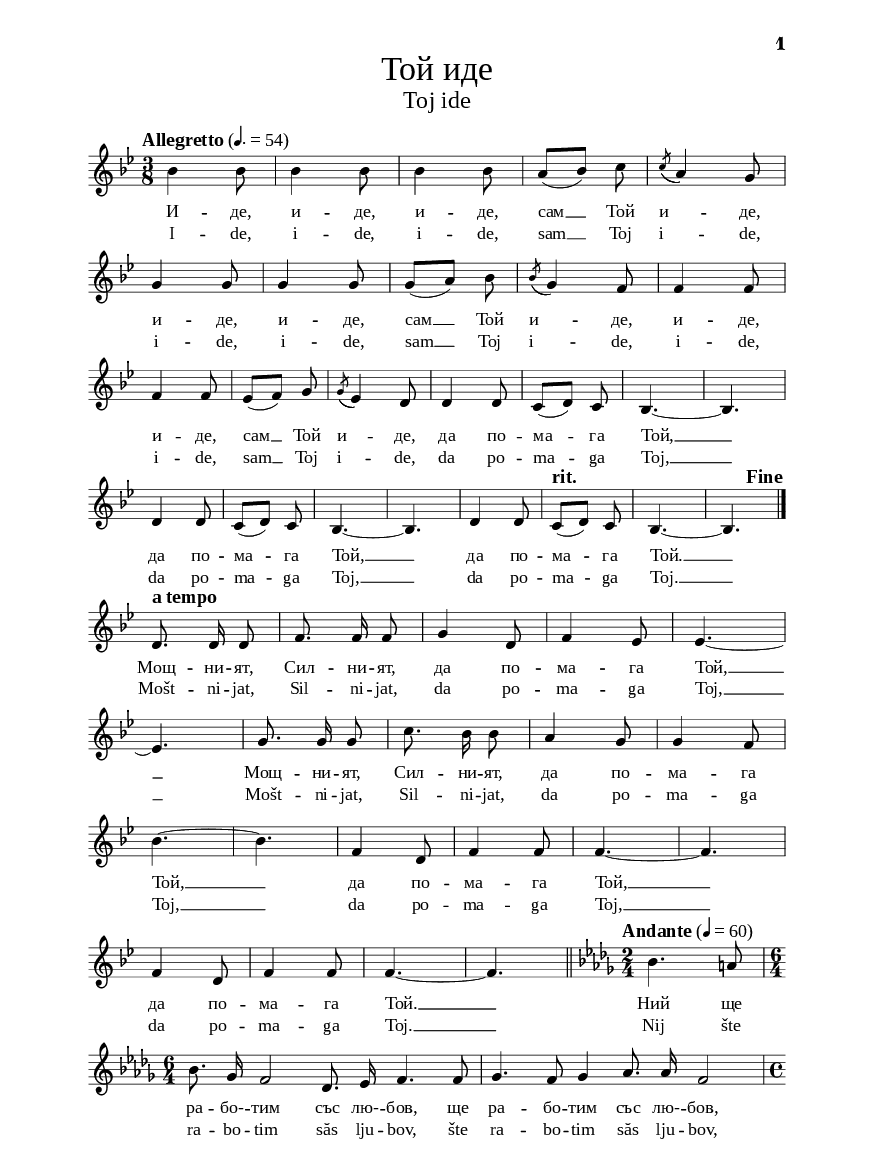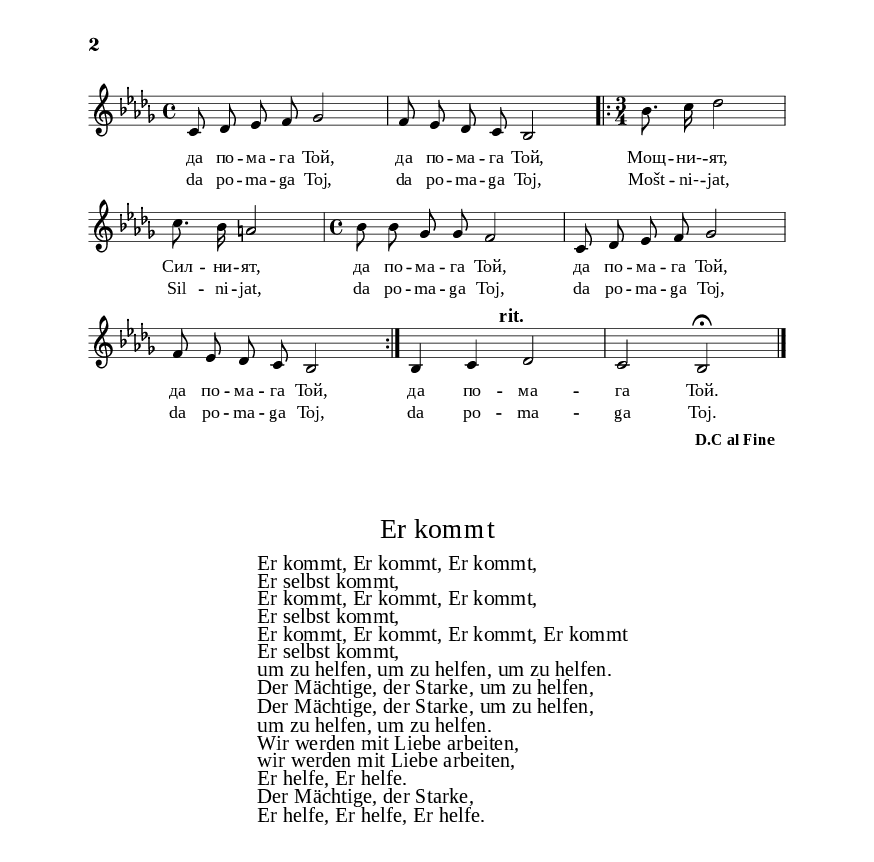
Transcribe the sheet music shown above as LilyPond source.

\version "2.24.3"

% include paper part and global functions
\include "include/globals.ily"

\bookpart {
  \label #'ref114
  \tocItem \markup "Той иде – Toj ide"
  \include "include/bookpart-paper.ily"
  \score {
    \include "include/score-layout.ily"


    \new Voice \absolute {
      \clef treble
      \key bes \major
      \time 3/8
      \tempoFunc "Allegretto" 4. "54"
      \autoBeamOff

      bes'4 bes'8 | bes'4 bes'8 |  bes'4 bes'8 |  a'8 ([ bes'8] )  c''8 \noBeam | \acciaccatura { c''8 ( } a'4 ) g'8 | \break

      g'4 g'8 | g'4 g'8 | g'8 ([ a'8] ) bes'8 \noBeam|  \acciaccatura { bes'8 ( } g'4 ) f'8 | f'4 f'8 | \break


      f'4 f'8 | es'8 ( [f'8 ]) g'8 \noBeam | \acciaccatura { g'8 ( } es'4 ) d'8 |  d'4 d'8 | c'8 ([ d'8 ]) c'8 \noBeam | bes4. ~ | bes4. \break


      | d'4 d'8 | c'8 ( [d'8] ) c'8 \noBeam | bes4. ~ | bes4. |  d'4 d'8 | \tempo "rit." c'8 [( d'8 )] \noBeam c'8 | bes4. ~ |
      \tempo "     Fine" bes4. \bar "|." \break

      \tempo "a tempo" d'8. \noBeam d'16 \noBeam d'8 |  f'8.\noBeam f'16 \noBeam f'8 | g'4 d'8 | f'4 es'8 |  es'4. ~ | \break

      es'4. | g'8.\noBeam g'16 \noBeam g'8 | c''8. \noBeam bes'16 \noBeam  bes'8 | a'4 g'8 | g'4 f'8 | \break

      bes'4. ~ | bes'4. | f'4 d'8 | f'4 f'8 | f'4. ~ | f'4. |  \break

      f'4 d'8 |f'4  f'8 | f'4. ~ |  f'4. \bar "||" \key bes \minor \time 2/4 |

      \tempoFunc "Andante" 4 "60"

      bes'4. a'8 | \break

      \time 6/4 \autoBeamOff bes'8. ges'16 f'2 des'8. es'16 f'4. f'8 |  ges'4. f'8 ges'4 as'8. as'16 f'2 |  \break

      \time 4/4  c'8 des'8 es'8 f'8 ges'2 | f'8 es'8 des'8 c'8 bes2 | \time 3/4  \bar ".|:"
      bes'8. c''16 des''2 | \break

      c''8. bes'16 a'2 | \time 4/4  bes'8 bes'8 ges'8 ges'8 f'2 | c'8 des'8 es'8 f'8 ges'2 | \break

      f'8 es'8 des'8 c'8 bes2 |
      \bar ":|." bes4 \tempo "       rit." c'4 des'2 | c'2  bes2 \fermata
      \bar "|."
    }

    \addlyrics {
      И  --  де,   и
      --  де,   и  --  де,   сам __   Той   и -- де,   и  --  де,   и  --  де,
      сам __   Той   и -- де,   и  --  де,   и  --  де,   сам __   Той  и -- де,   да
      по  --  ма  --  га   Той, __   да   по  --  ма  --  га   Той, __   да
      по  --  ма  --  га   Той. __    Мощ  --  ни  --  ят,   Сил  --  ни  --
      ят,   да   по  --  ма  --  га   Той, __  Мощ  --  ни  --  ят,
      Сил  --  ни  --  ят,   да   по  --  ма  --  га   Той, __    да   по  --
      ма  --  га   Той, __    да   по  --  ма  --  га   Той. __   Ний   ще   ра
      --  "бо-"  --  тим   със   "лю-"  --  бов,   ще   ра  --  бо  --  тим
      със   "лю-"  --  бов,   да   по  --  ма  --  га   Той,   да   по  --
      ма  --  га    Той,   Мощ  --  "ни-"  --  ят,   Сил  --  ни  --
      ят,   да   по  --  ма  --  га   Той,   да   по  --  ма  --  га
      Той,   да   по  --  ма  --  га   Той,   да   по  --  ма  --  га
      Той.
    }
    \addlyrics {
      I  --  de,   i
      --  de,   i  --  de,   sam __   Toj   i -- de,   i  --  de,   i  --  de,
      sam __   Toj   i -- de,   i  --  de,   i  --  de,   sam __   Toj  i -- de,   da
      po  --  ma  --  ga   Toj, __   da   po  --  ma  --  ga   Toj, __   da
      po  --  ma  --  ga   Toj. __    Mošt  --  ni  --  jat,   Sil  --  ni  --
      jat,   da   po  --  ma  --  ga   Toj, __  Mošt  --  ni  --  jat,
      Sil  --  ni  --  jat,   da   po  --  ma  --  ga   Toj, __    da   po  --
      ma  --  ga   Toj, __    da   po  --  ma  --  ga   Toj. __   Nij   šte   ra
      --  bo  --  tim   săs   lju  --  bov,   šte   ra  --  bo  --  tim
      săs   lju  --  bov,   da   po  --  ma  --  ga   Toj,   da   po  --
      ma  --  ga    Toj,   Mošt  --  "ni-"  --  jat,   Sil  --  ni  --
      jat,   da   po  --  ma  --  ga   Toj,   da   po  --  ma  --  ga
      Toj,   da   po  --  ma  --  ga   Toj,   da   po  --  ma  --  ga
      Toj.
    }
    \header {
      title = \titleFunc "Той иде" "Toj ide"
    }

    \midi{}
  } % score

  \markup \empty-one
  \markup \dc-one "D.C al Fine"



  % include foreign translation(s) of the song

  \markup \vspace #3

  \version "2.24.4"

\markup \fill-line { \fontsize #deTitleFontSize "Er kommt" }
\markup \null
\markup \null
\markup \abs-fontsize #10 {
    \fill-line {
  \override #`(baseline-skip . ,deCoupletBaselineSkip)

  \column { 

    \line { " " Er kommt, Er kommt, Er kommt, }

    \line { " " Er selbst kommt,  }

    \line { " "Er kommt, Er kommt, Er kommt,  }

    \line { " "Er selbst kommt,  }

    \line { " "Er kommt, Er kommt, Er kommt, Er kommt }

    \line { " " Er selbst kommt,}

    \line { " " um zu helfen, um zu helfen, um zu helfen.  }

    \line { " " Der Mächtige, der Starke, um zu helfen,  }

    \line { " " Der Mächtige, der Starke, um zu helfen,  }

    \line { " " um zu helfen, um zu helfen.  }

    \line { " "Wir werden mit Liebe arbeiten,  }

    \line { " "  wir werden mit Liebe arbeiten,  }

    \line { " " Er helfe, Er helfe. }
    \line { " "Der Mächtige, der Starke, }
    \line { " " Er helfe, Er helfe, Er helfe. }
  }
  }
}


} % bookpart
